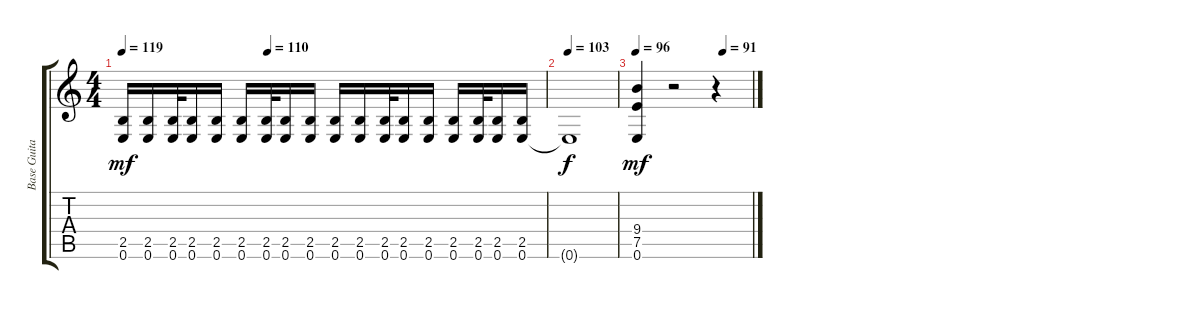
\track ("Base Guitar" "Base Guita") {instrument distortionguitar}
\staff {score tabs}
\tuning (E4 B3 G3 D3 A2 E2) {hide}
\ts (4 4)
\tempo 119
\tempo (110 0.34375)
\clef g2
\ks c
(2.5 0.6).16{dy mf} (2.5 0.6).16 (2.5 0.6).32 (2.5 0.6).16 (2.5 0.6).16 (2.5 0.6).16 (2.5 0.6).32 (2.5 0.6).16 (2.5 0.6).16 (2.5 0.6).16 (2.5 0.6).16 (2.5 0.6).32 (2.5 0.6).16 (2.5 0.6).16 (2.5 0.6).16 (2.5 0.6).32 (2.5 0.6).16 (2.5 0.6).16 |
\tempo 103
0.6{t}.1{dy f} |
\tempo 96
\tempo (91 0.75)
(9.4 7.5 0.6).4{dy mf} r.2 r.4
